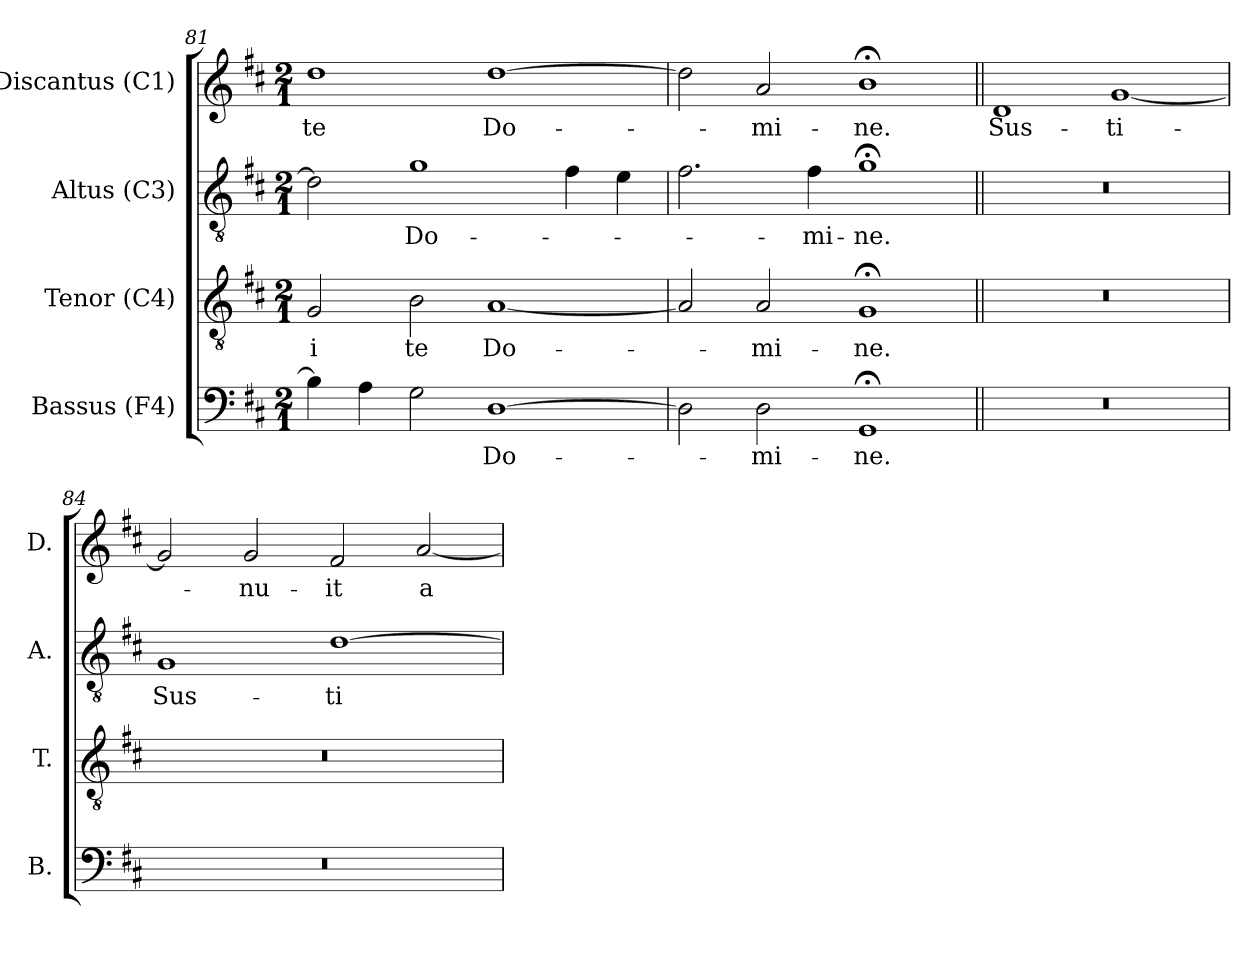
**kern	**text	**kern	**text	**kern	**text	**kern	**text
*part4	*part4	*part3	*part3	*part2	*part2	*part1	*part1
*staff4	*staff4	*staff3	*staff3	*staff2	*staff2	*staff1	*staff1
*I"Bassus (F4)	*	*I"Tenor (C4)	*	*I"Altus (C3)	*	*I"Discantus (C1)	*
*I'B.	*	*I'T.	*	*I'A.	*	*I'D.	*
!!LO:LB:g=z
*clefF4	*	*clefGv2	*	*clefGv2	*	*clefG2	*
*	*	*ITrd7c12	*	*ITrd7c12	*	*	*
*k[f#c#]	*	*k[f#c#]	*	*k[f#c#]	*	*k[f#c#]	*
*D:	*	*D:	*	*D:	*	*D:	*
*M2/1	*	*M2/1	*	*M2/1	*	*M2/1	*
=81	=81	=81	=81	=81	=81	=81	=81
!	!	!	!LO:LY:b:color=#000000	!	!	!	!
!	!	!	!	!	!	!	!LO:LY:b:color=#000000
4Bi\]	.	2GGi/	-i	2Di\]	.	1ddi	te
4Ai\	.	.	.	.	.	.	.
!	!	!	!LO:LY:b:color=#000000	!	!	!	!
!	!	!	!	!	!LO:LY:b:color=#000000	!	!
2Gi\	.	2BBi\	te	1Gi	Do-	.	.
!	!LO:LY:b:color=#000000	!	!	!	!	!	!
!	!	!	!LO:LY:b:color=#000000	!	!	!	!
!	!	!	!	!	!	!	!LO:LY:b:color=#000000
[1Di	Do-	[1AAi	Do-	.	.	[1ddi	Do-
.	.	.	.	4F#i\	.	.	.
.	.	.	.	4Ei\	.	.	.
=82	=82	=82	=82	=82	=82	=82	=82
2Di\]	.	2AAi/]	.	2.F#i\	.	2ddi\]	.
!	!LO:LY:b:color=#000000	!	!	!	!	!	!
!	!	!	!LO:LY:b:color=#000000	!	!	!	!
!	!	!	!	!	!	!	!LO:LY:b:color=#000000
2Di\	-mi-	2AAi/	-mi-	.	.	2ai/	-mi-
!	!	!	!	!	!LO:LY:b:color=#000000	!	!
.	.	.	.	4F#i\	-mi-	.	.
!	!LO:LY:b:color=#000000	!	!	!	!	!	!
!	!	!	!LO:LY:b:color=#000000	!	!	!	!
!	!	!	!	!	!LO:LY:b:color=#000000	!	!
!	!	!	!	!	!	!	!LO:LY:b:color=#000000
1GG;i	-ne.	1GG;i	-ne.	1G;i	-ne.	1b;i	-ne.
=83||	=83||	=83||	=83||	=83||	=83||	=83||	=83||
!LO:N:vis=1	!	!LO:N:vis=1	!	!LO:N:vis=1	!	!	!
!	!	!	!	!	!	!	!LO:LY:b:color=#000000
0r	.	0r	.	0r	.	1di	Sus-
!	!	!	!	!	!	!	!LO:LY:b:color=#000000
.	.	.	.	.	.	[1gi	-ti-
=84	=84	=84	=84	=84	=84	=84	=84
!LO:N:vis=1	!	!LO:N:vis=1	!	!	!	!	!
!	!	!	!	!	!LO:LY:b:color=#000000	!	!
0r	.	0r	.	1GGi	Sus-	2gi/]	.
!	!	!	!	!	!	!	!LO:LY:b:color=#000000
.	.	.	.	.	.	2gi/	-nu-
!	!	!	!	!	!LO:LY:b:color=#000000	!	!
!	!	!	!	!	!	!	!LO:LY:b:color=#000000
.	.	.	.	[1Di	-ti-	2f#i/	-it
!	!	!	!	!	!	!	!LO:LY:b:color=#000000
.	.	.	.	.	.	[2ai/	a-
=	=	=	=	=	=	=	=
*-	*-	*-	*-	*-	*-	*-	*-
